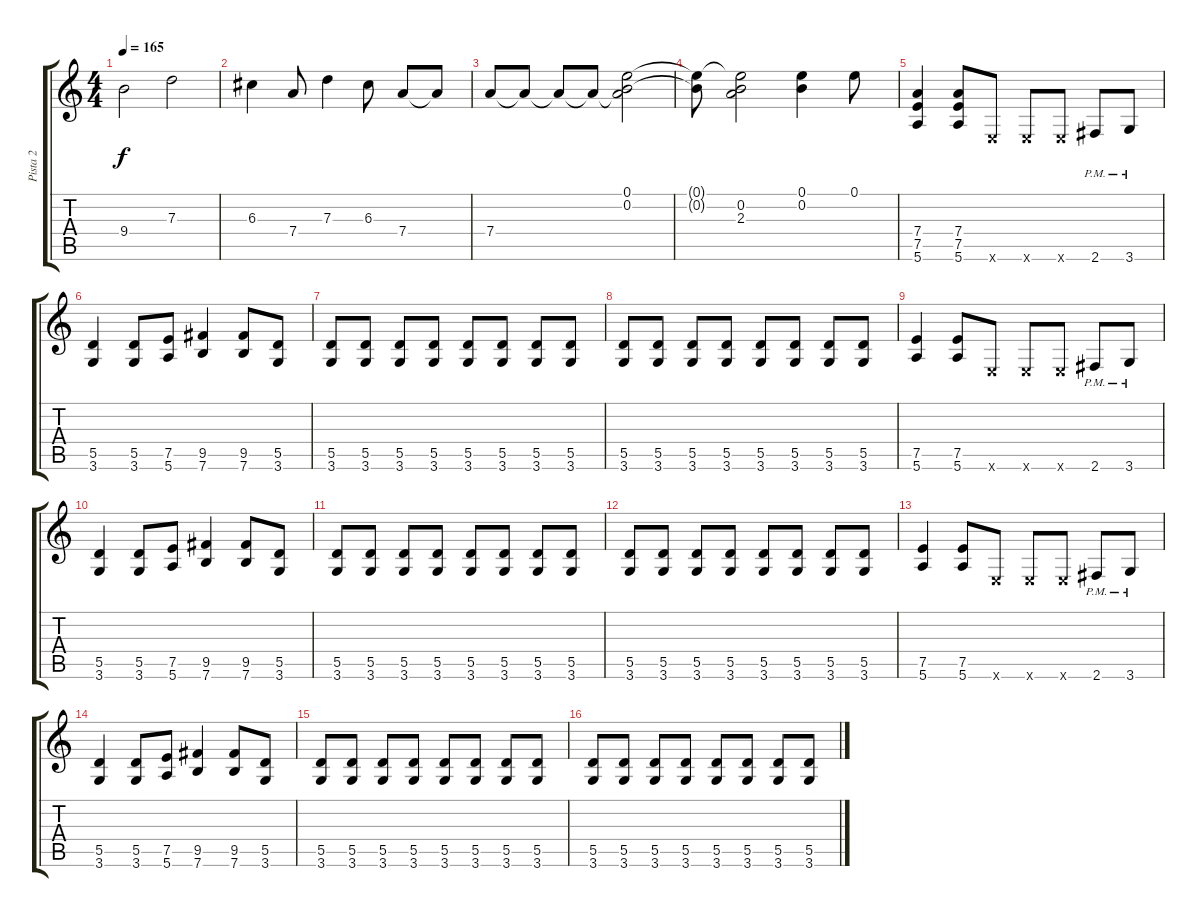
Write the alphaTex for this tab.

\track ("Pista 2" "Pista 2") {instrument distortionguitar}
\staff {score tabs}
\tuning (E4 B3 G3 D3 A2 E2) {hide}
\ts (4 4)
\tempo 165
\clef g2
\ks c
9.4{t}.2{dy f} 7.3.2 |
6.3.4 7.4.8 7.3.4 6.3.8 7.4.8 7.4{t}.8 |
7.4.8 7.4{t}.8 7.4{t}.8 7.4{t}.8 (0.1 0.2 7.4{t}).2 |
(0.1{t} 0.2{t}).8 (0.1{t} 0.2 2.3).2 (0.1 0.2).4 0.1.8 |
(7.4 7.5 5.6).4 (7.4 7.5 5.6).8 0.6{x}.8 0.6{x}.8 0.6{x}.8 2.6{pm}.8 3.6{pm}.8 |
(5.5 3.6).4 (5.5 3.6).8 (7.5 5.6).8 (9.5 7.6).4 (9.5 7.6).8 (5.5 3.6).8 |
(5.5 3.6).8 (5.5 3.6).8 (5.5 3.6).8 (5.5 3.6).8 (5.5 3.6).8 (5.5 3.6).8 (5.5 3.6).8 (5.5 3.6).8 |
(5.5 3.6).8 (5.5 3.6).8 (5.5 3.6).8 (5.5 3.6).8 (5.5 3.6).8 (5.5 3.6).8 (5.5 3.6).8 (5.5 3.6).8 |
(7.5 5.6).4 (7.5 5.6).8 0.6{x}.8 0.6{x}.8 0.6{x}.8 2.6{pm}.8 3.6{pm}.8 |
(5.5 3.6).4 (5.5 3.6).8 (7.5 5.6).8 (9.5 7.6).4 (9.5 7.6).8 (5.5 3.6).8 |
(5.5 3.6).8 (5.5 3.6).8 (5.5 3.6).8 (5.5 3.6).8 (5.5 3.6).8 (5.5 3.6).8 (5.5 3.6).8 (5.5 3.6).8 |
(5.5 3.6).8 (5.5 3.6).8 (5.5 3.6).8 (5.5 3.6).8 (5.5 3.6).8 (5.5 3.6).8 (5.5 3.6).8 (5.5 3.6).8 |
(7.5 5.6).4 (7.5 5.6).8 0.6{x}.8 0.6{x}.8 0.6{x}.8 2.6{pm}.8 3.6{pm}.8 |
(5.5 3.6).4 (5.5 3.6).8 (7.5 5.6).8 (9.5 7.6).4 (9.5 7.6).8 (5.5 3.6).8 |
(5.5 3.6).8 (5.5 3.6).8 (5.5 3.6).8 (5.5 3.6).8 (5.5 3.6).8 (5.5 3.6).8 (5.5 3.6).8 (5.5 3.6).8 |
(5.5 3.6).8 (5.5 3.6).8 (5.5 3.6).8 (5.5 3.6).8 (5.5 3.6).8 (5.5 3.6).8 (5.5 3.6).8 (5.5 3.6).8
